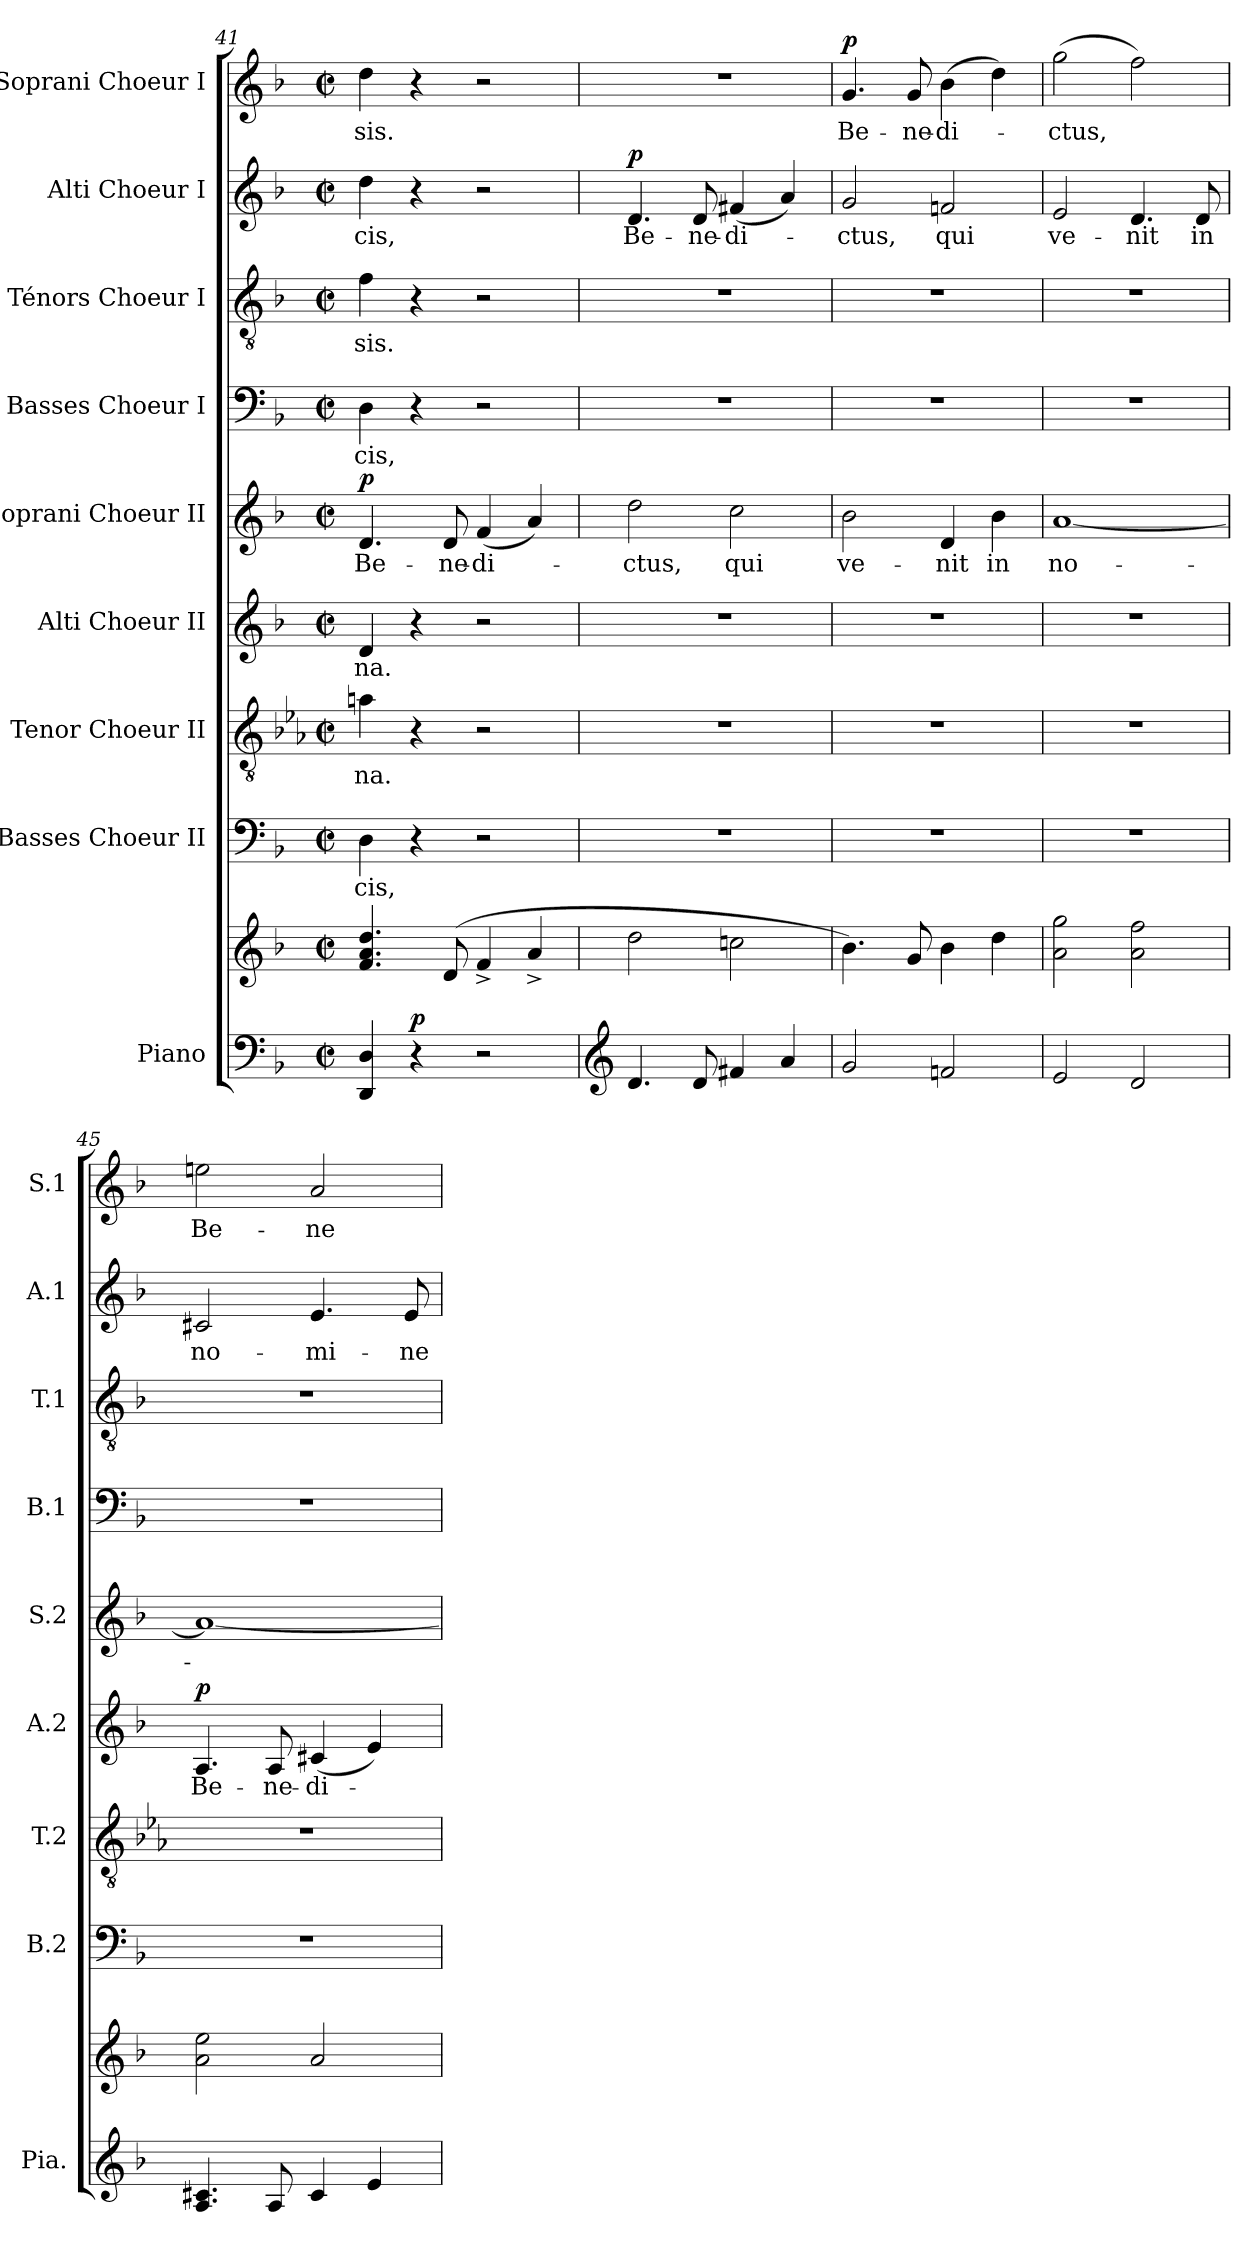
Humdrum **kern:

**kern	**kern	**dynam	**kern	**text	**kern	**text	**kern	**text	**dynam	**kern	**text	**dynam	**kern	**text	**kern	**text	**kern	**text	**dynam	**kern	**text	**dynam
*part9	*part9	*part9	*part8	*part8	*part7	*part7	*part6	*part6	*part6	*part5	*part5	*part5	*part4	*part4	*part3	*part3	*part2	*part2	*part2	*part1	*part1	*part1
*staff10	*staff9	*staff9/10	*staff8	*staff8	*staff7	*staff7	*staff6	*staff6	*staff6	*staff5	*staff5	*staff5	*staff4	*staff4	*staff3	*staff3	*staff2	*staff2	*staff2	*staff1	*staff1	*staff1
*I"Piano	*	*	*I"Basses Choeur II	*	*I"Tenor Choeur II	*	*I"Alti Choeur II	*	*	*I"Soprani Choeur II	*	*	*I"Basses Choeur I	*	*I"Ténors Choeur I	*	*I"Alti Choeur I	*	*	*I"Soprani Choeur I	*	*
*I'Pia.	*	*	*I'B.2	*	*I'T.2	*	*I'A.2	*	*	*I'S.2	*	*	*I'B.1	*	*I'T.1	*	*I'A.1	*	*	*I'S.1	*	*
*clefF4	*clefG2	*	*clefF4	*	*clefGv2	*	*clefG2	*	*	*clefG2	*	*	*clefF4	*	*clefGv2	*	*clefG2	*	*	*clefG2	*	*
*	*	*	*	*	*ITrd8c14	*	*	*	*	*	*	*	*	*	*	*	*	*	*	*	*	*
*k[b-]	*k[b-]	*	*k[b-]	*	*k[b-e-a-]	*	*k[b-]	*	*	*k[b-]	*	*	*k[b-]	*	*k[b-]	*	*k[b-]	*	*	*k[b-]	*	*
*M2/2	*M2/2	*	*M2/2	*	*M2/2	*	*M2/2	*	*	*M2/2	*	*	*M2/2	*	*M2/2	*	*M2/2	*	*	*M2/2	*	*
*met(c|)	*met(c|)	*	*met(c|)	*	*met(c|)	*	*met(c|)	*	*	*met(c|)	*	*	*met(c|)	*	*met(c|)	*	*met(c|)	*	*	*met(c|)	*	*
=41	=41	=41	=41	=41	=41	=41	=41	=41	=41	=41	=41	=41	=41	=41	=41	=41	=41	=41	=41	=41	=41	=41
!	!	!	!	!	!	!	!	!	!	!	!	!LO:DY:a	!	!	!	!	!	!	!	!	!	!
4DD/ 4D/	4.f/ 4.a/ 4.dd/	.	4D\	-cis,	4Ani\	-na.	4d/	-na.	.	4.d/	Be-	p	4D\	-cis,	4fi\	-sis.	4dd\	-cis,	.	4dd\	-sis.	.
!	!	!LO:DY:a=2	!	!	!	!	!	!	!	!	!	!	!	!	!	!	!	!	!	!	!	!
4r	.	p	4r	.	4r	.	4r	.	.	.	.	.	4r	.	4r	.	4r	.	.	4r	.	.
.	(8d/	.	.	.	.	.	.	.	.	8d/	-ne-	.	.	.	.	.	.	.	.	.	.	.
2r	4f^/	.	2r	.	2r	.	2r	.	.	(4f/	-di-	.	2r	.	2r	.	2r	.	.	2r	.	.
.	4a^/	.	.	.	.	.	.	.	.	4a/)	.	.	.	.	.	.	.	.	.	.	.	.
!!LO:PB:g=z
=42	=42	=42	=42	=42	=42	=42	=42	=42	=42	=42	=42	=42	=42	=42	=42	=42	=42	=42	=42	=42	=42	=42
*clefG2	*	*	*	*	*	*	*	*	*	*	*	*	*	*	*	*	*	*	*	*	*	*
!	!	!	!	!	!	!	!	!	!	!	!	!	!	!	!	!	!	!	!LO:DY:a	!	!	!
4.d/	2dd\	.	1r	.	1r	.	1r	.	.	2dd\	-ctus,	.	1r	.	1r	.	4.d/	Be-	p	1r	.	.
8d/	.	.	.	.	.	.	.	.	.	.	.	.	.	.	.	.	8d/	-ne-	.	.	.	.
4f#X/	2ccn\	.	.	.	.	.	.	.	.	2cc\	qui	.	.	.	.	.	(4f#X/	-di-	.	.	.	.
4a/	.	.	.	.	.	.	.	.	.	.	.	.	.	.	.	.	4a/)	.	.	.	.	.
=43	=43	=43	=43	=43	=43	=43	=43	=43	=43	=43	=43	=43	=43	=43	=43	=43	=43	=43	=43	=43	=43	=43
!	!	!	!	!	!	!	!	!	!	!	!	!	!	!	!	!	!	!	!	!	!	!LO:DY:a
2g/	4.b-\)	.	1r	.	1r	.	1r	.	.	2b-\	ve-	.	1r	.	1r	.	2g/	-ctus,	.	4.g/	Be-	p
.	8g/	.	.	.	.	.	.	.	.	.	.	.	.	.	.	.	.	.	.	8g/	-ne-	.
2fn/	4b-\	.	.	.	.	.	.	.	.	4d/	-nit	.	.	.	.	.	2fn/	qui	.	(4b-\	-di-	.
.	4dd\	.	.	.	.	.	.	.	.	4b-\	in	.	.	.	.	.	.	.	.	4dd\)	.	.
=44	=44	=44	=44	=44	=44	=44	=44	=44	=44	=44	=44	=44	=44	=44	=44	=44	=44	=44	=44	=44	=44	=44
2e/	2a\ 2gg\	.	1r	.	1r	.	1r	.	.	[1a	no-	.	1r	.	1r	.	2e/	ve-	.	(2gg\	-ctus,	.
2d/	2a\ 2ff\	.	.	.	.	.	.	.	.	.	.	.	.	.	.	.	4.d/	-nit	.	2ff\)	.	.
.	.	.	.	.	.	.	.	.	.	.	.	.	.	.	.	.	8d/	in	.	.	.	.
=45	=45	=45	=45	=45	=45	=45	=45	=45	=45	=45	=45	=45	=45	=45	=45	=45	=45	=45	=45	=45	=45	=45
!	!	!	!	!	!	!	!	!	!LO:DY:a	!	!	!	!	!	!	!	!	!	!	!	!	!
4.A/ 4.c#X/	2a\ 2ee\	.	1r	.	1r	.	4.A/	Be-	p	1a_	.	.	1r	.	1r	.	2c#X/	no-	.	2een\	Be-	.
8A/	.	.	.	.	.	.	8A/	-ne-	.	.	.	.	.	.	.	.	.	.	.	.	.	.
4c#/	2a/	.	.	.	.	.	(4c#X/	-di-	.	.	.	.	.	.	.	.	4.e/	-mi-	.	2a/	-ne-	.
4e/	.	.	.	.	.	.	4e/)	.	.	.	.	.	.	.	.	.	.	.	.	.	.	.
.	.	.	.	.	.	.	.	.	.	.	.	.	.	.	.	.	8e/	-ne	.	.	.	.
=	=	=	=	=	=	=	=	=	=	=	=	=	=	=	=	=	=	=	=	=	=	=
*-	*-	*-	*-	*-	*-	*-	*-	*-	*-	*-	*-	*-	*-	*-	*-	*-	*-	*-	*-	*-	*-	*-
